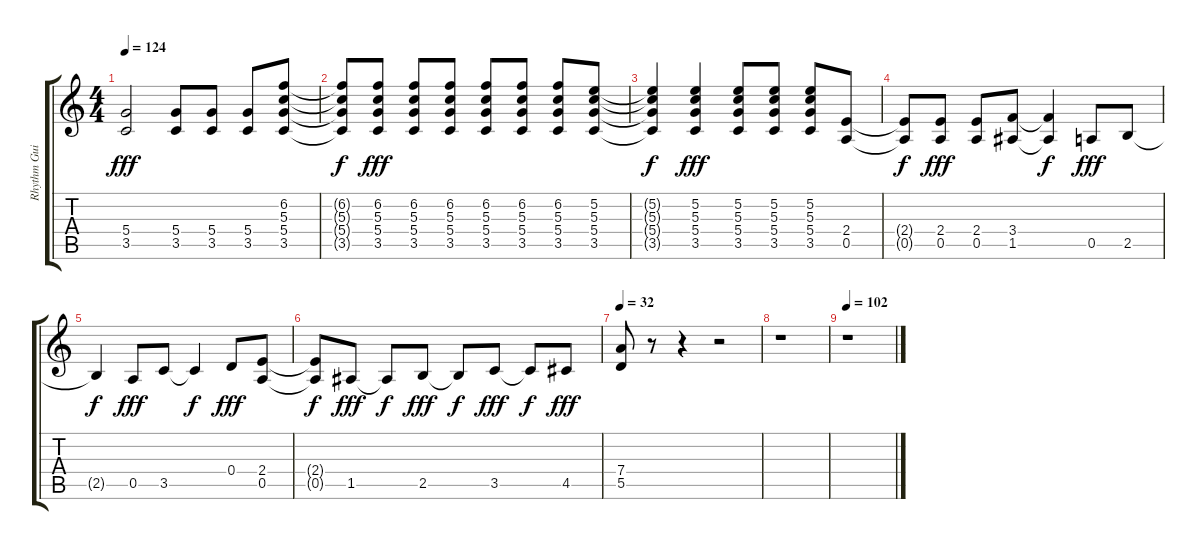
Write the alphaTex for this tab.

\track ("Rhythm Guitar 2" "Rhythm Gui") {instrument distortionguitar}
\staff {score tabs}
\tuning (E4 B3 G3 D3 A2 E2) {hide}
\ts (4 4)
\tempo 124
\clef g2
\ks c
(5.4 3.5).2{dy fff} (5.4 3.5).8 (5.4 3.5).8 (5.4 3.5).8 (6.2 5.3 5.4 3.5).8 |
(6.2{t} 5.3{t} 5.4{t} 3.5{t}).8{dy f} (6.2 5.3 5.4 3.5).8{dy fff} (6.2 5.3 5.4 3.5).8 (6.2 5.3 5.4 3.5).8 (6.2 5.3 5.4 3.5).8 (6.2 5.3 5.4 3.5).8 (6.2 5.3 5.4 3.5).8 (5.2 5.3 5.4 3.5).8 |
(5.2{t} 5.3{t} 5.4{t} 3.5{t}).4{dy f} (5.2 5.3 5.4 3.5).4{dy fff} (5.2 5.3 5.4 3.5).8 (5.2 5.3 5.4 3.5).8 (5.2 5.3 5.4 3.5).8 (2.4 0.5).8 |
(2.4{t} 0.5{t}).8{dy f} (2.4 0.5).8{dy fff} (2.4 0.5).8 (3.4 1.5).8 (3.4{t} 1.5{t}).4{dy f} 0.5.8{dy fff} 2.5.8 |
2.5{t}.4{dy f} 0.5.8{dy fff} 3.5.8 3.5{t}.4{dy f} 0.4.8{dy fff} (2.4 0.5).8 |
(2.4{t} 0.5{t}).8{dy f} 1.5.8{dy fff} 1.5{t}.8{dy f} 2.5.8{dy fff} 2.5{t}.8{dy f} 3.5.8{dy fff} 3.5{t}.8{dy f} 4.5.8{dy fff} |
\tempo 63
\tempo 32
(7.4 5.5).8 r.8 r.4 r.2 |
r.1 |
\tempo 102
r.1
